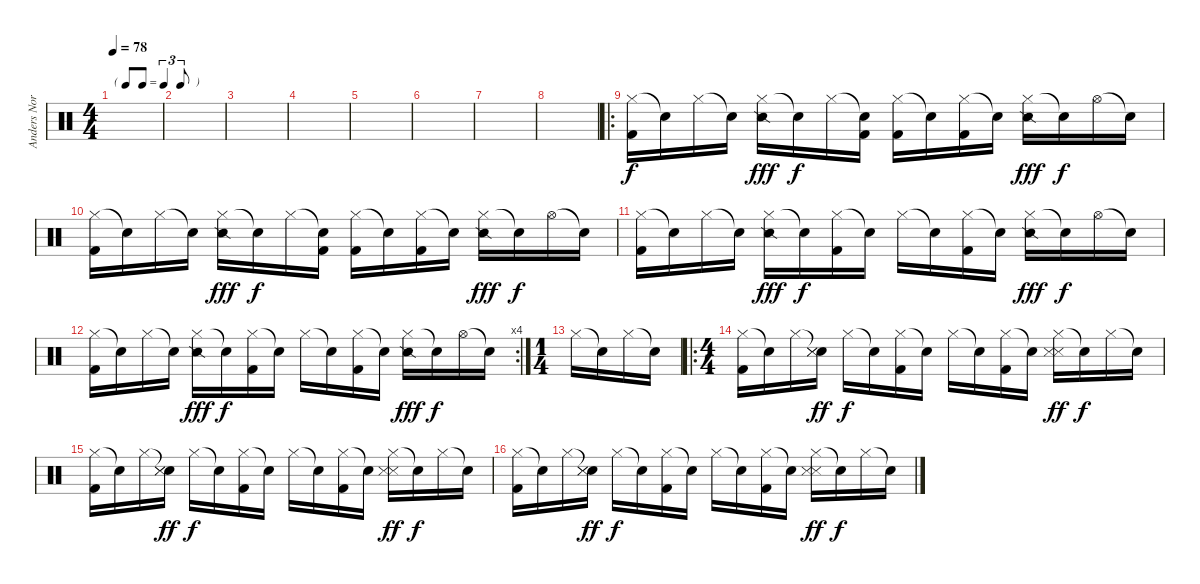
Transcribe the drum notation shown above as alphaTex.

\track ("Anders Nordin - Drums" "Anders Nor") {instrument percussion}
\staff {score}
\articulation defaults
\ts (4 4)
\tf triplet8th
\tempo 78
\clef neutral
\ks c
|
|
|
|
|
|
|
|
\ro
("Hi-Hat (closed)" "Kick (hit) 2").16 "Snare (hit)"{t}.16 "Hi-Hat (closed)".16 "Snare (hit)"{t}.16 ("Hi-Hat (closed)" "Snare (side stick) 2").16{dy fff} "Snare (hit)"{t}.16{dy f} "Hi-Hat (closed)".16 ("Snare (hit)"{t} "Kick (hit) 2").16 ("Hi-Hat (closed)" "Kick (hit) 2").16 "Snare (hit)"{t}.16 ("Hi-Hat (closed)" "Kick (hit) 2").16 "Snare (hit)"{t}.16 ("Hi-Hat (closed)" "Snare (side stick) 2").16{dy fff} "Snare (hit)"{t}.16{dy f} "Hi-Hat (open)".16 "Snare (hit)"{t}.16 |
("Hi-Hat (closed)" "Kick (hit) 2").16 "Snare (hit)"{t}.16 "Hi-Hat (closed)".16 "Snare (hit)"{t}.16 ("Hi-Hat (closed)" "Snare (side stick) 2").16{dy fff} "Snare (hit)"{t}.16{dy f} "Hi-Hat (closed)".16 ("Snare (hit)"{t} "Kick (hit) 2").16 ("Hi-Hat (closed)" "Kick (hit) 2").16 "Snare (hit)"{t}.16 ("Hi-Hat (closed)" "Kick (hit) 2").16 "Snare (hit)"{t}.16 ("Hi-Hat (closed)" "Snare (side stick) 2").16{dy fff} "Snare (hit)"{t}.16{dy f} "Hi-Hat (open)".16 "Snare (hit)"{t}.16 |
("Hi-Hat (closed)" "Kick (hit) 2").16 "Snare (hit)"{t}.16 "Hi-Hat (closed)".16 "Snare (hit)"{t}.16 ("Hi-Hat (closed)" "Snare (side stick) 2").16{dy fff} "Snare (hit)"{t}.16{dy f} ("Hi-Hat (closed)" "Kick (hit) 2").16 "Snare (hit)"{t}.16 "Hi-Hat (closed)".16 "Snare (hit)"{t}.16 ("Hi-Hat (closed)" "Kick (hit) 2").16 "Snare (hit)"{t}.16 ("Hi-Hat (closed)" "Snare (side stick) 2").16{dy fff} "Snare (hit)"{t}.16{dy f} "Hi-Hat (open)".16 "Snare (hit)"{t}.16 |
\rc 4
("Hi-Hat (closed)" "Kick (hit) 2").16 "Snare (hit)"{t}.16 "Hi-Hat (closed)".16 "Snare (hit)"{t}.16 ("Hi-Hat (closed)" "Snare (side stick) 2").16{dy fff} "Snare (hit)"{t}.16{dy f} ("Hi-Hat (closed)" "Kick (hit) 2").16 "Snare (hit)"{t}.16 "Hi-Hat (closed)".16 "Snare (hit)"{t}.16 ("Hi-Hat (closed)" "Kick (hit) 2").16 "Snare (hit)"{t}.16 ("Hi-Hat (closed)" "Snare (side stick) 2").16{dy fff} "Snare (hit)"{t}.16{dy f} "Hi-Hat (open)".16 "Snare (hit)"{t}.16 |
\ts (1 4)
"Hi-Hat (closed)".16 "Snare (hit)"{t}.16 "Hi-Hat (closed)".16 "Snare (hit)"{t}.16 |
\ro
\ts (4 4)
("Hi-Hat (closed)" "Kick (hit) 2").16 "Snare (hit)"{t}.16 "Hi-Hat (closed)".16 ("Snare (hit)"{t} "Snare (side stick) 3" "Snare (side stick) 3").16{dy ff} "Hi-Hat (closed)".16{dy f} "Snare (hit)"{t}.16 ("Hi-Hat (closed)" "Kick (hit) 2").16 "Snare (hit)"{t}.16 "Hi-Hat (closed)".16 "Snare (hit)"{t}.16 ("Hi-Hat (closed)" "Kick (hit) 2").16 "Snare (hit)"{t}.16 ("Hi-Hat (closed)" "Snare (side stick) 3" "Snare (side stick) 3").16{dy ff} "Snare (hit)"{t}.16{dy f} "Hi-Hat (closed)".16 "Snare (hit)"{t}.16 |
("Hi-Hat (closed)" "Kick (hit) 2").16 "Snare (hit)"{t}.16 "Hi-Hat (closed)".16 ("Snare (hit)"{t} "Snare (side stick) 3" "Snare (side stick) 3").16{dy ff} "Hi-Hat (closed)".16{dy f} "Snare (hit)"{t}.16 ("Hi-Hat (closed)" "Kick (hit) 2").16 "Snare (hit)"{t}.16 "Hi-Hat (closed)".16 "Snare (hit)"{t}.16 ("Hi-Hat (closed)" "Kick (hit) 2").16 "Snare (hit)"{t}.16 ("Hi-Hat (closed)" "Snare (side stick) 3" "Snare (side stick) 3").16{dy ff} "Snare (hit)"{t}.16{dy f} "Hi-Hat (closed)".16 "Snare (hit)"{t}.16 |
("Hi-Hat (closed)" "Kick (hit) 2").16 "Snare (hit)"{t}.16 "Hi-Hat (closed)".16 ("Snare (hit)"{t} "Snare (side stick) 3" "Snare (side stick) 3").16{dy ff} "Hi-Hat (closed)".16{dy f} "Snare (hit)"{t}.16 ("Hi-Hat (closed)" "Kick (hit) 2").16 "Snare (hit)"{t}.16 "Hi-Hat (closed)".16 "Snare (hit)"{t}.16 ("Hi-Hat (closed)" "Kick (hit) 2").16 "Snare (hit)"{t}.16 ("Hi-Hat (closed)" "Snare (side stick) 3" "Snare (side stick) 3").16{dy ff} "Snare (hit)"{t}.16{dy f} "Hi-Hat (closed)".16 "Snare (hit)"{t}.16
